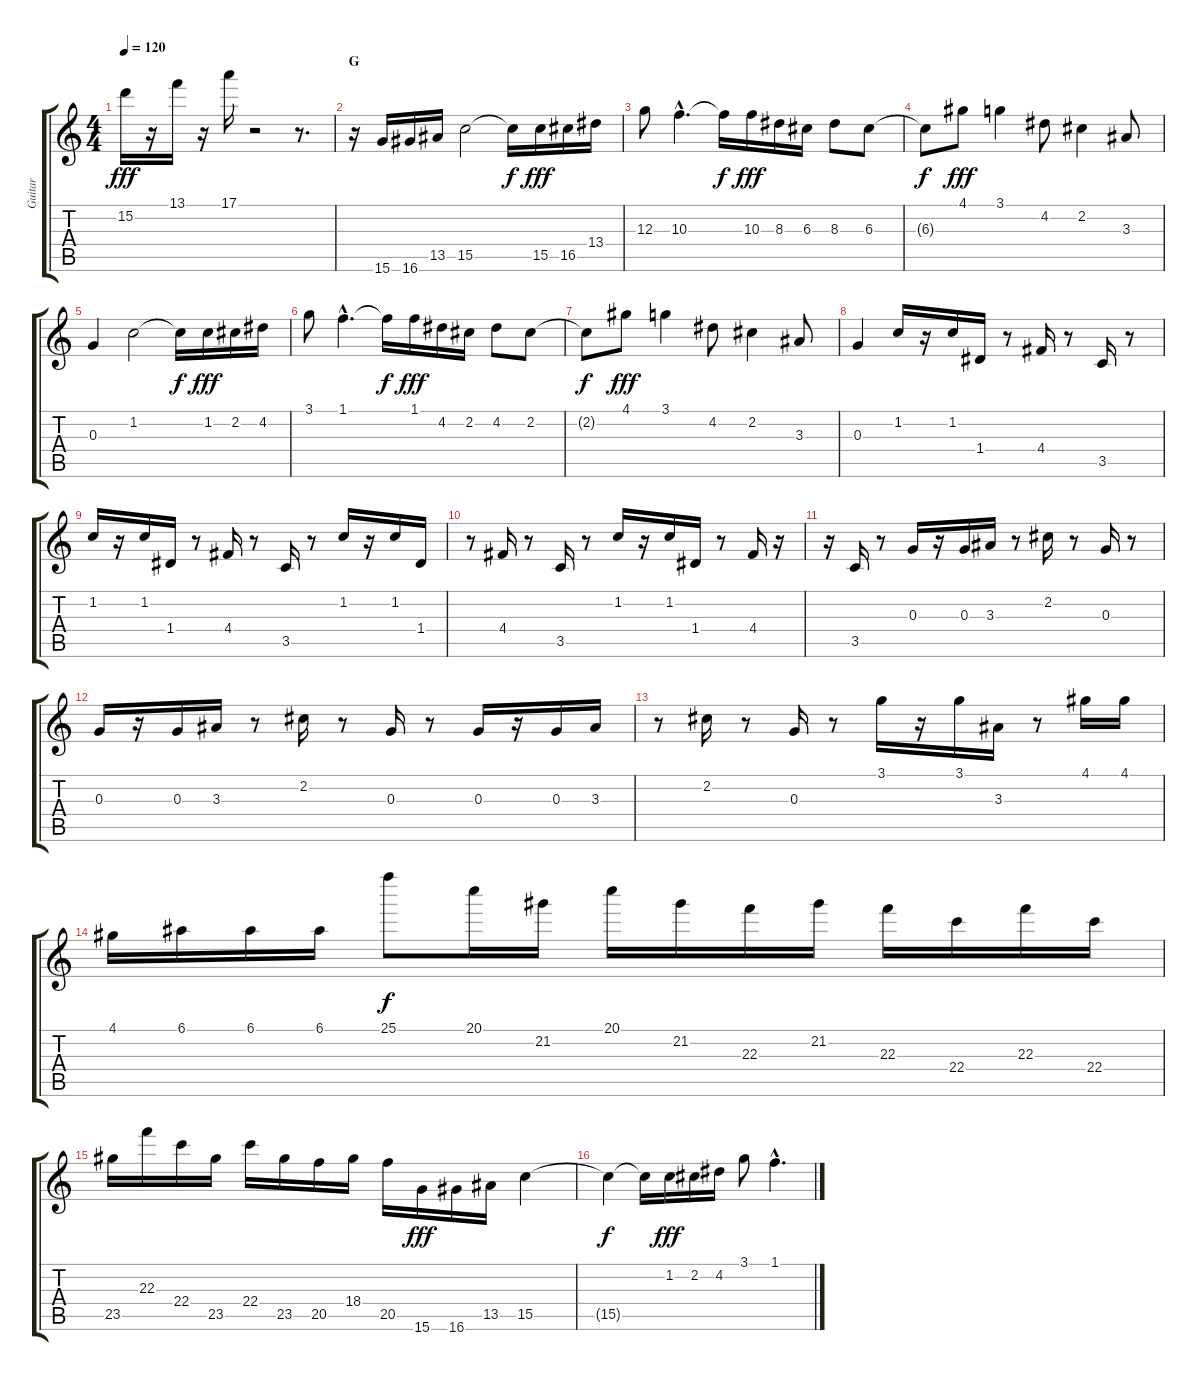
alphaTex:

\track ("Guitar" "Guitar") {instrument distortionguitar}
\staff {score tabs}
\tuning (E4 B3 G3 D3 A2 E2) {hide}
\ts (4 4)
\tempo 120
\clef g2
\ks c
15.2.16{dy fff} r.16 13.1.16 r.16 17.1.16 r.2 r.8{d} |
\section ("" "G")
r.16 15.6.16 16.6.16 13.5.16 15.5.2 15.5{t}.16{dy f} 15.5.16{dy fff} 16.5.16 13.4.16 |
12.3.8 10.3{hac}.4{d} 10.3{t}.16{dy f} 10.3.16{dy fff} 8.3.16 6.3.16 8.3.8 6.3.8 |
6.3{t}.8{dy f} 4.1.8{dy fff} 3.1.4 4.2.8 2.2.4 3.3.8 |
0.3.4 1.2.2 1.2{t}.16{dy f} 1.2.16{dy fff} 2.2.16 4.2.16 |
3.1.8 1.1{hac}.4{d} 1.1{t}.16{dy f} 1.1.16{dy fff} 4.2.16 2.2.16 4.2.8 2.2.8 |
2.2{t}.8{dy f} 4.1.8{dy fff} 3.1.4 4.2.8 2.2.4 3.3.8 |
0.3.4 1.2.16 r.16 1.2.16 1.4.16 r.8 4.4.16 r.8 3.5.16 r.8 |
1.2.16 r.16 1.2.16 1.4.16 r.8 4.4.16 r.8 3.5.16 r.8 1.2.16 r.16 1.2.16 1.4.16 |
r.8 4.4.16 r.8 3.5.16 r.8 1.2.16 r.16 1.2.16 1.4.16 r.8 4.4.16 r.16 |
r.16 3.5.16 r.8 0.3.16 r.16 0.3.16 3.3.16 r.8 2.2.16 r.8 0.3.16 r.8 |
0.3.16 r.16 0.3.16 3.3.16 r.8 2.2.16 r.8 0.3.16 r.8 0.3.16 r.16 0.3.16 3.3.16 |
r.8 2.2.16 r.8 0.3.16 r.8 3.1.16 r.16 3.1.16 3.3.16 r.8 4.1.16 4.1.16 |
4.1.16 6.1.16 6.1.16 6.1.16 25.1.8{dy f} 20.1.16 21.2.16 20.1.16 21.2.16 22.3.16 21.2.16 22.3.16 22.4.16 22.3.16 22.4.16 |
23.5.16 22.3.16 22.4.16 23.5.16 22.4.16 23.5.16 20.5.16 18.4.16 20.5.16 15.6.16{dy fff} 16.6.16 13.5.16 15.5.4 |
15.5{t}.4{dy f} 15.5{t}.16 1.2.16{dy fff} 2.2.16 4.2.16 3.1.8 1.1{hac}.4{d}
